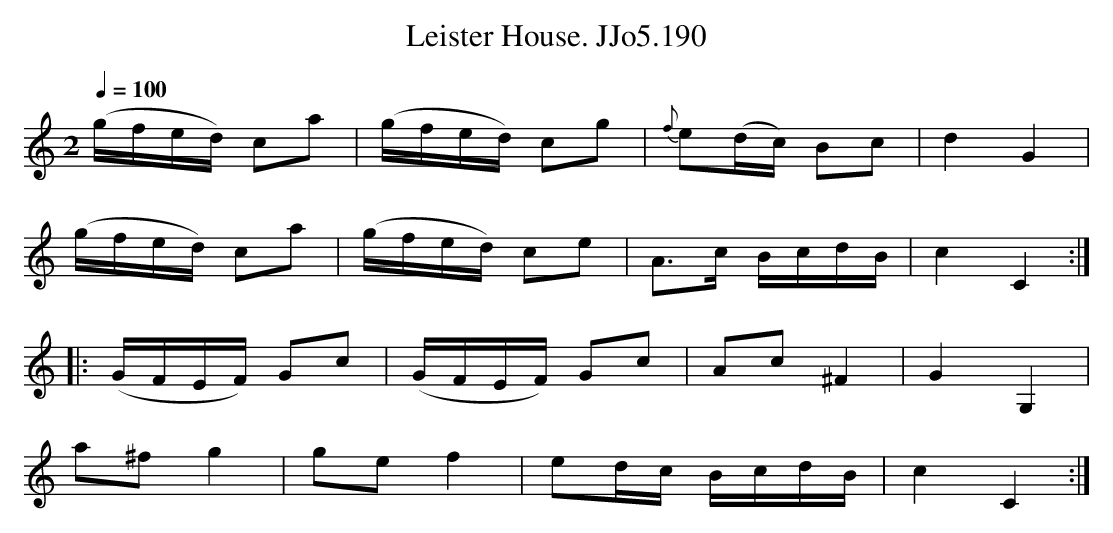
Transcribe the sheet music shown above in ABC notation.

X:1
T:Leister House. JJo5.190
M:2
L:1/8
Q:1/4=100
K:C
(g/f/e/d/) ca|(g/f/e/d/) cg|{f}e(d/c/) Bc|d2G2|
(g/f/e/d/) ca|(g/f/e/d/) ce|A>c B/c/d/B/|c2C2:|
|:(G/F/E/F/) Gc|(G/F/E/F/) Gc|Ac ^F2|G2G,2|
a^fg2|gef2|ed/c/ B/c/d/B/|c2C2:|
